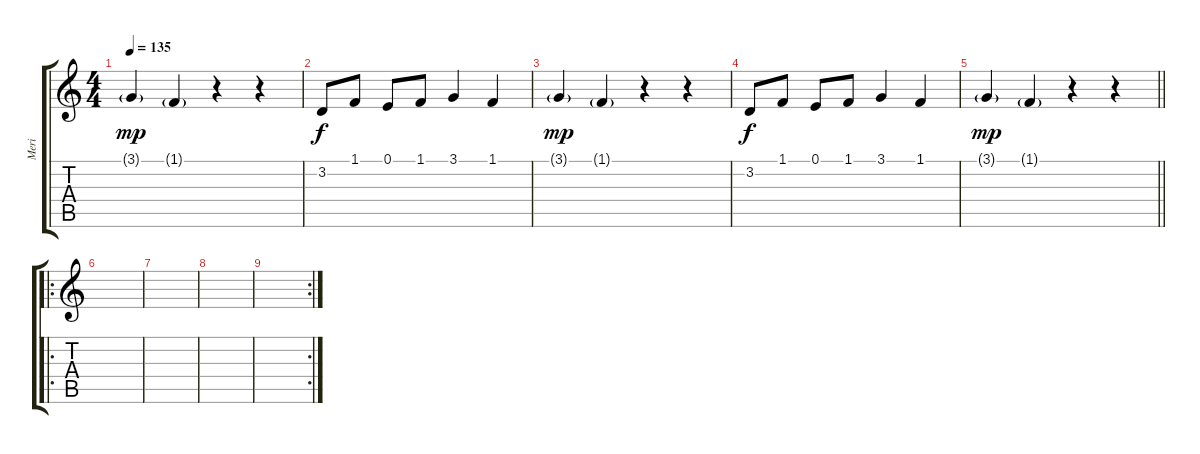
\track ("Meri" "Meri") {instrument clarinet}
\staff {score tabs}
\tuning (E4 B3 G3 D3 A2 E2) {hide}
\ts (4 4)
\tempo 135
\clef g2
\ks c
3.1{g}.4{dy mp} 1.1{g}.4 r.4 r.4 |
3.2.8{dy f} 1.1.8 0.1.8 1.1.8 3.1.4 1.1.4 |
3.1{g}.4{dy mp} 1.1{g}.4 r.4 r.4 |
3.2.8{dy f} 1.1.8 0.1.8 1.1.8 3.1.4 1.1.4 |
\barLineRight lightlight
3.1{g}.4{dy mp} 1.1{g}.4 r.4 r.4 |
\ro
|
|
|
\rc 2
